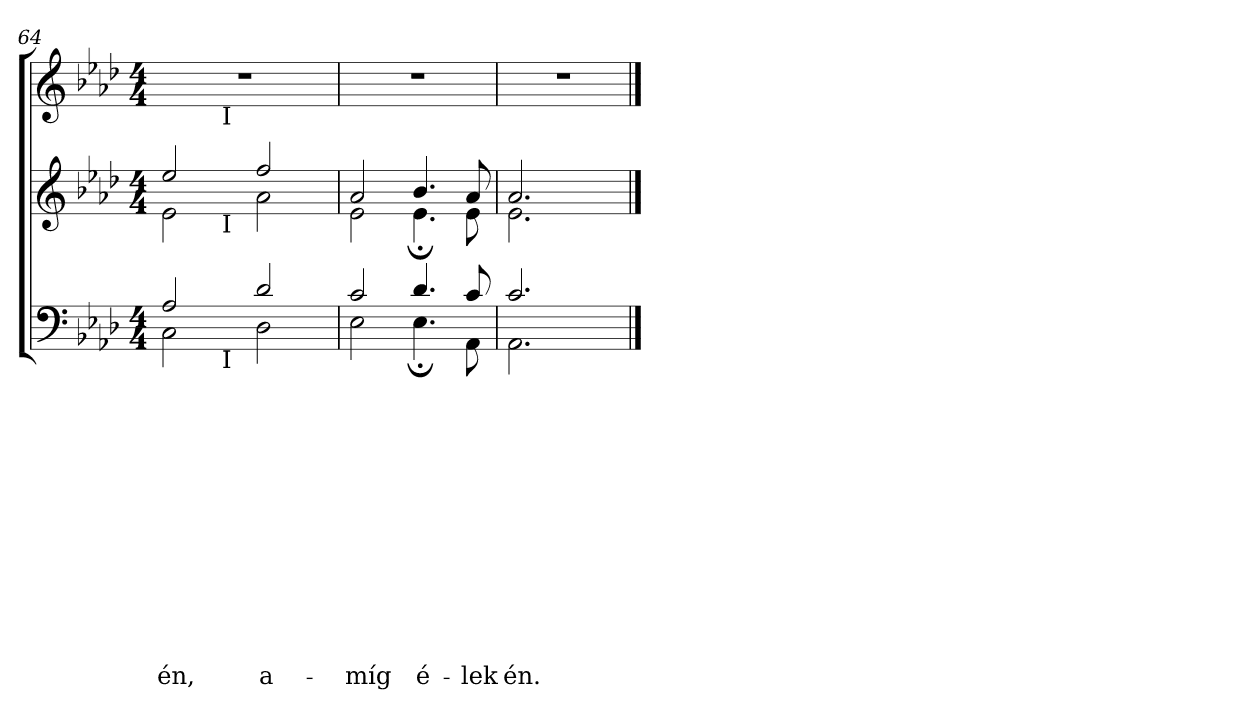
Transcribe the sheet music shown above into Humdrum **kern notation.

**kern	**text	**text	**text	**text	**text	**text	**text	**text	**text	**text	**text	**text	**text	**kern	**kern
*part3	*part3	*part3	*part3	*part3	*part3	*part3	*part3	*part3	*part3	*part3	*part3	*part3	*part3	*part2	*part1
*staff3	*staff3	*staff3	*staff3	*staff3	*staff3	*staff3	*staff3	*staff3	*staff3	*staff3	*staff3	*staff3	*staff3	*staff2	*staff1
*clefF4	*	*	*	*	*	*	*	*	*	*	*	*	*	*clefG2	*clefG2
*k[b-e-a-d-]	*	*	*	*	*	*	*	*	*	*	*	*	*	*k[b-e-a-d-]	*k[b-e-a-d-]
*f:	*	*	*	*	*	*	*	*	*	*	*	*	*	*f:	*f:
*M4/4	*	*	*	*	*	*	*	*	*	*	*	*	*	*M4/4	*M4/4
=64	=64	=64	=64	=64	=64	=64	=64	=64	=64	=64	=64	=64	=64	=64	=64
*^	*	*	*	*	*	*	*	*	*	*	*	*	*	*	*
!	!	!	!	!	!	!	!	!	!	!	!	!	!	!LO:LY:a	!	!
*	*^	*	*	*	*	*	*	*	*	*	*	*	*	*	*^	*^
*	*	*	*	*	*	*	*	*	*	*	*	*	*	*	*	*	*^	*	*
2A-/	2C\	4ryy	.	.	.	.	.	.	.	.	.	.	.	.	én,	2ee-/	2e-\	4ryy	1r	4ryy
.	.	16ryy	.	.	.	.	.	.	.	.	.	.	.	.	.	.	.	16ryy	.	16ryy
!	!	!	!	!	!	!	!	!	!	!	!	!	!	!	!	!	!	!	!	!LO:TX:b:t=I
!	!	!	!	!	!	!	!	!	!	!	!	!	!	!	!	!	!	!LO:TX:b:t=I	!	!
!	!	!LO:TX:b:t=I	!	!	!	!	!	!	!	!	!	!	!	!	!	!	!	!	!	!
.	.	2ryy	.	.	.	.	.	.	.	.	.	.	.	.	.	.	.	2ryy	.	2ryy
!	!	!	!	!	!	!	!	!	!	!	!	!	!	!	!LO:LY:a	!	!	!	!	!
2d-/	2D-\	.	.	.	.	.	.	.	.	.	.	.	.	.	a-	2ff/	2a-\	.	.	.
.	.	8.ryy	.	.	.	.	.	.	.	.	.	.	.	.	.	.	.	8.ryy	.	8.ryy
*	*v	*v	*	*	*	*	*	*	*	*	*	*	*	*	*	*	*	*	*v	*v
*	*	*	*	*	*	*	*	*	*	*	*	*	*	*	*v	*v	*v	*
=65	=65	=65	=65	=65	=65	=65	=65	=65	=65	=65	=65	=65	=65	=65	=65	=65
*	*^	*	*	*	*	*	*	*	*	*	*	*	*	*	*^	*^
*	*	*	*	*	*	*	*	*	*	*	*	*	*	*	*	*	*^	*	*
!	!	!	!	!	!	!	!	!	!	!	!	!	!	!	!LO:LY:a	!	!	!	!	!
*	*v	*v	*	*	*	*	*	*	*	*	*	*	*	*	*	*	*	*	*v	*v
*	*	*	*	*	*	*	*	*	*	*	*	*	*	*	*	*v	*v	*
2c/	2E-\	.	.	.	.	.	.	.	.	.	.	.	.	-míg	2a-/	2e-\	1r
!	!	!	!	!	!	!	!	!	!	!	!	!	!	!LO:LY:a	!	!	!
4.d-/	4.E-;<\	.	.	.	.	.	.	.	.	.	.	.	.	é-	4.b-/	4.e-;<\	.
!	!	!	!	!	!	!	!	!	!	!	!	!	!	!LO:LY:a	!	!	!
8c/	8AA-\	.	.	.	.	.	.	.	.	.	.	.	.	-lek	8a-/	8e-\	.
=66	=66	=66	=66	=66	=66	=66	=66	=66	=66	=66	=66	=66	=66	=66	=66	=66	=66
!	!	!	!	!	!	!	!	!	!	!	!	!	!	!LO:LY:a	!	!	!
2.c/	2.AA-\	.	.	.	.	.	.	.	.	.	.	.	.	én.	2.a-/	2.e-\	1r
4ryy	4ryy	.	.	.	.	.	.	.	.	.	.	.	.	.	4ryy	4ryy	.
*v	*v	*	*	*	*	*	*	*	*	*	*	*	*	*	*	*	*
*	*	*	*	*	*	*	*	*	*	*	*	*	*	*v	*v	*
==	==	==	==	==	==	==	==	==	==	==	==	==	==	==	==
*-	*-	*-	*-	*-	*-	*-	*-	*-	*-	*-	*-	*-	*-	*-	*-
